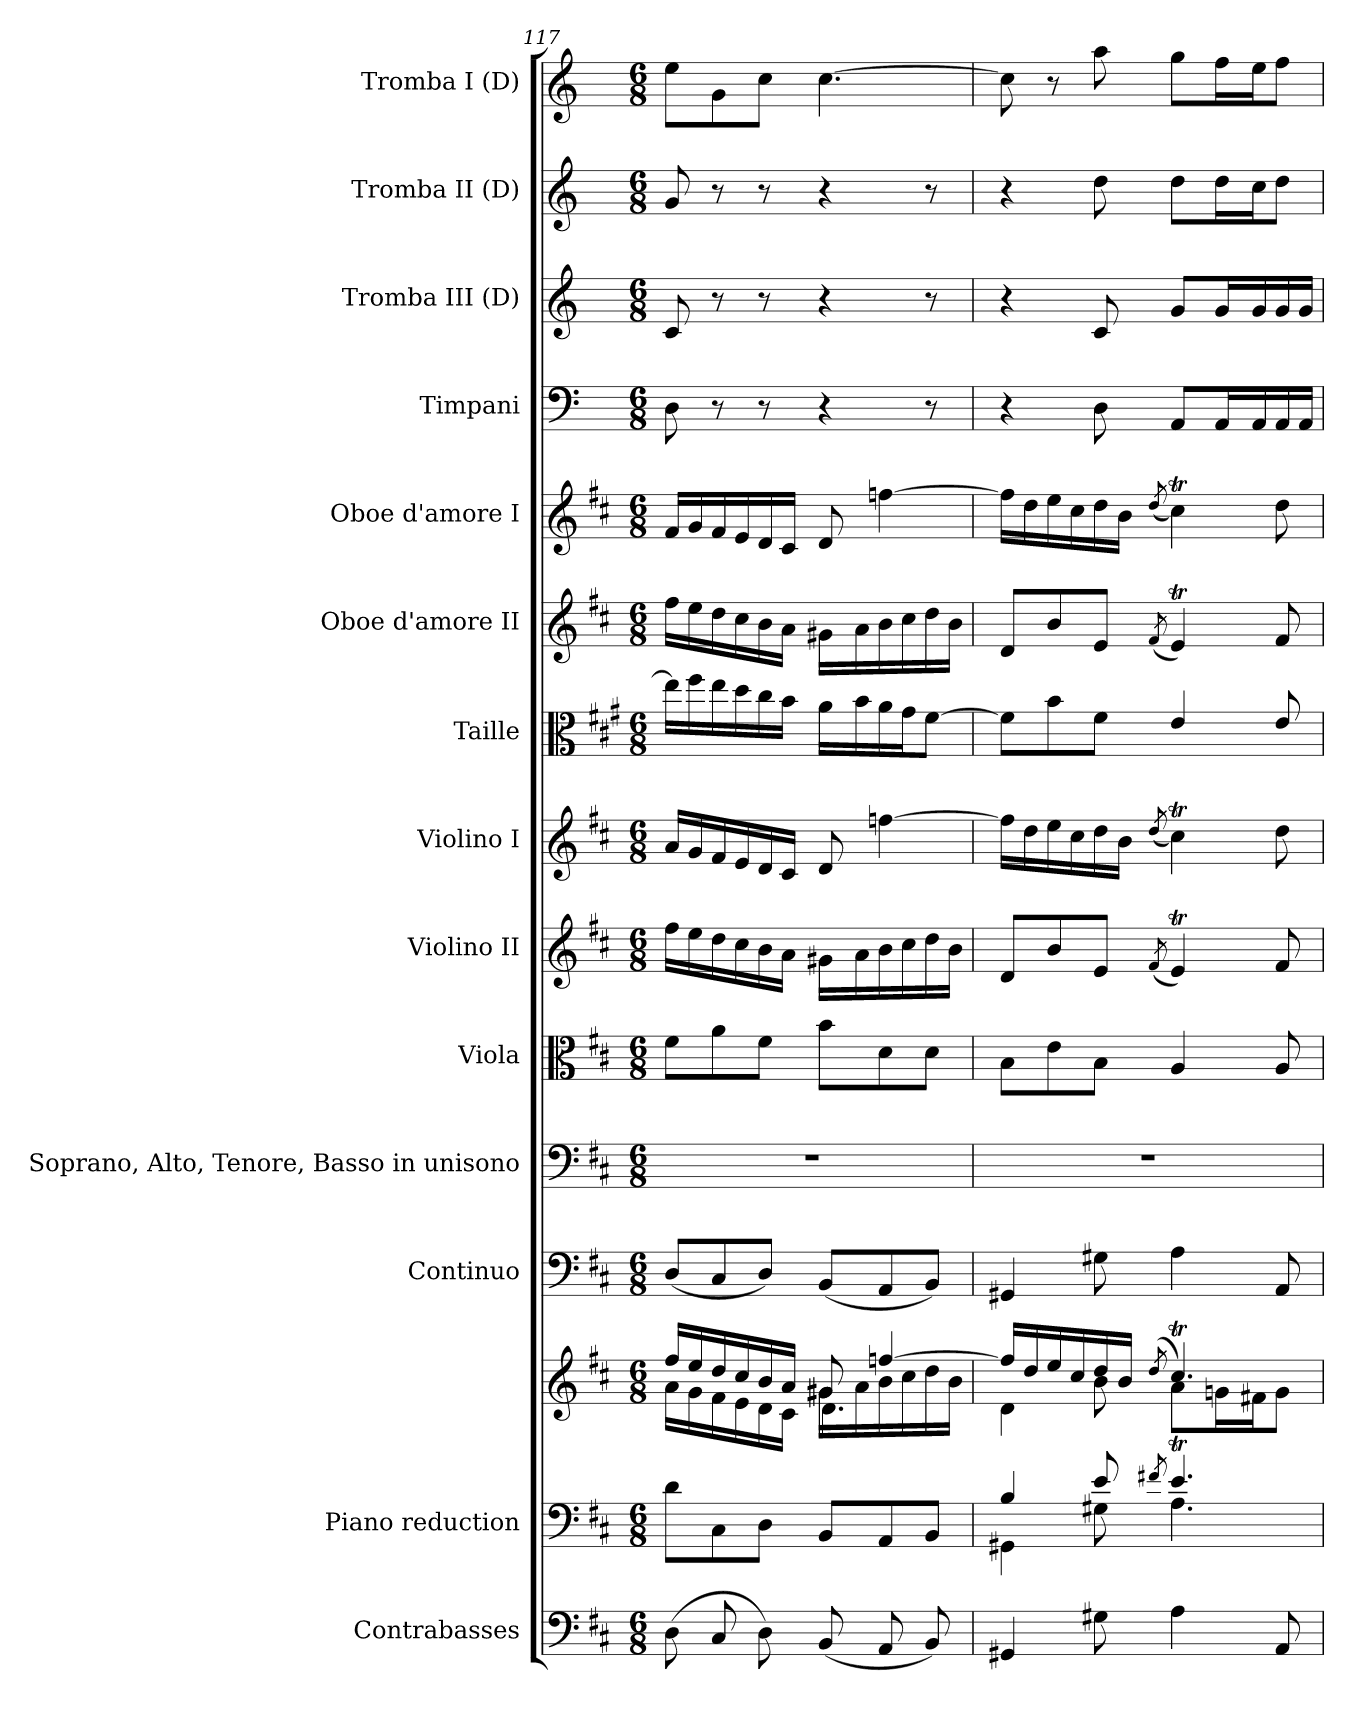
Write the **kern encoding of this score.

**kern	**kern	**kern	**kern	**kern	**kern	**kern	**kern	**kern	**kern	**kern	**kern	**kern	**kern	**kern
*part14	*part13	*part13	*part12	*part11	*part10	*part9	*part8	*part7	*part6	*part5	*part4	*part3	*part2	*part1
*staff15	*staff14	*staff13	*staff12	*staff11	*staff10	*staff9	*staff8	*staff7	*staff6	*staff5	*staff4	*staff3	*staff2	*staff1
*I"Contrabasses	*I"Piano reduction	*	*I"Continuo	*I"Soprano, Alto, Tenore, Basso in unisono	*I"Viola	*I"Violino II	*I"Violino I	*I"Taille	*I"Oboe d'amore II	*I"Oboe d'amore I	*I"Timpani	*I"Tromba III (D)	*I"Tromba II (D)	*I"Tromba I (D)
*I'Cbs.	*I'Pno	*	*	*	*	*	*	*	*I'Ob	*I'Ob	*I'Timp	*	*	*
*clefF4	*clefF4	*clefG2	*clefF4	*clefF4	*clefC3	*clefG2	*clefG2	*clefC3	*clefG2	*clefG2	*clefF4	*clefG2	*clefG2	*clefG2
*ITrd7c12	*	*	*	*	*	*	*	*ITrd4c7	*	*	*	*ITrd-1c-2	*ITrd-1c-2	*ITrd-1c-2
*k[f#c#]	*k[f#c#]	*k[f#c#]	*k[f#c#]	*k[f#c#]	*k[f#c#]	*k[f#c#]	*k[f#c#]	*k[f#c#]	*k[f#c#]	*k[f#c#]	*k[]	*k[f#c#]	*k[f#c#]	*k[f#c#]
*M6/8	*M6/8	*M6/8	*M6/8	*M6/8	*M6/8	*M6/8	*M6/8	*M6/8	*M6/8	*M6/8	*M6/8	*M6/8	*M6/8	*M6/8
=117	=117	=117	=117	=117	=117	=117	=117	=117	=117	=117	=117	=117	=117	=117
*	*	*^	*	*	*	*	*	*	*	*	*	*	*	*
*	*	*	*^	*	*	*	*	*	*	*	*	*	*	*	*
(8DD	8d\L	16ff#/LL	16a\LL	4.ryy	(8D/L	2.r	8f#\L	16ff#\LL	16a/LL	16a\LL]	16ff#\LL	16f#/LL	8D\	8d/	8a/	8ff#\L
.	.	16ee/	16g\	.	.	.	.	16ee\	16g/	16b\	16ee\	16g/	.	.	.	.
8CC#	8C#\	16dd/	16f#\	.	8C#/	.	8a\	16dd\	16f#/	16a\	16dd\	16f#/	8r	8r	8r	8a\
.	.	16cc#/	16e\	.	.	.	.	16cc#\	16e/	16g\	16cc#\	16e/	.	.	.	.
8DD)	8D\J	16b/	16d\	.	8D/J)	.	8f#\J	16b\	16d/	16f#\	16b\	16d/	8r	8r	8r	8dd\J
.	.	16a/JJ	16c#\JJ	.	.	.	.	16a\JJ	16c#/JJ	16e\JJ	16a\JJ	16c#/JJ	.	.	.	.
(8BBB	8BB/L	8g#X/	16g#\LL	4.d\	(8BB/L	.	8b\L	16g#X\LL	8d/	16d\LL	16g#X\LL	8d/	4r	4r	4r	[4.dd\
.	.	.	16a\	.	.	.	.	16a\	.	16e\	16a\	.	.	.	.	.
8AAA	8AA/	[4ffn/	16b\	.	8AA/	.	8d\	16b\	[4ffn\	16d\	16b\	[4ffn\	.	.	.	.
.	.	.	16cc#\	.	.	.	.	16cc#\	.	16c#\J	16cc#\	.	.	.	.	.
8BBB)	8BB/J	.	16dd\	.	8BB/J)	.	8d\J	16dd\	.	[8B\J	16dd\	.	8r	8r	8r	.
.	.	.	16b\JJ	.	.	.	.	16b\JJ	.	.	16b\JJ	.	.	.	.	.
*	*	*	*v	*v	*	*	*	*	*	*	*	*	*	*	*	*
!!LO:PB:g=z
=118	=118	=118	=118	=118	=118	=118	=118	=118	=118	=118	=118	=118	=118	=118	=118
*	*^	*	*	*	*	*	*	*	*	*	*	*	*	*	*
4GGG#X	4B/	4GG#X\	16ff/LL]	4d\	4GG#X/	2.r	8B\L	8d/L	16ff\LL]	8B\L]	8d/L	16ff\LL]	4r	4r	4r	8dd\]
.	.	.	16dd/	.	.	.	.	.	16dd\	.	.	16dd\	.	.	.	.
.	.	.	16ee/	.	.	.	8e\	8b/	16ee\	8e\	8b/	16ee\	.	.	.	8r
.	.	.	16cc#/	.	.	.	.	.	16cc#\	.	.	16cc#\	.	.	.	.
8GG#X	8e/	8G#X\	16dd/	8b\	8G#X\	.	8B\J	8e/J	16dd\	8B\J	8e/J	16dd\	8D\	8d/	8ee\	8bb\
.	.	.	16b/JJ	.	.	.	.	.	16b\JJ	.	.	16b\JJ	.	.	.	.
.	8qf#X/	.	(8qdd/	.	.	.	.	(8qf#/	(8qdd/	.	(8qf#/	(8qdd/	.	.	.	.
4AA	4.eT/	4.A\	4.cc#t/)	8a\L	4A\	.	4A/	4eT/)	4cc#t\)	4A/	4eT/)	4cc#t\)	8AA/L	8a/L	8ee\L	8aa\L
.	.	.	.	16gn\L	.	.	.	.	.	.	.	.	16AA/L	16a/L	16ee\L	16gg\L
.	.	.	.	16f#X\J	.	.	.	.	.	.	.	.	16AA/	16a/	16dd\J	16ff#\J
8AAA	.	.	.	8g\J	8AA/	.	8A/	8f#/	8dd\	8A/	8f#/	8dd\	16AA/	16a/	8ee\J	8gg\J
.	.	.	.	.	.	.	.	.	.	.	.	.	16AA/JJ	16a/JJ	.	.
*	*v	*v	*	*	*	*	*	*	*	*	*	*	*	*	*	*
*	*	*v	*v	*	*	*	*	*	*	*	*	*	*	*	*
=	=	=	=	=	=	=	=	=	=	=	=	=	=	=
*-	*-	*-	*-	*-	*-	*-	*-	*-	*-	*-	*-	*-	*-	*-
